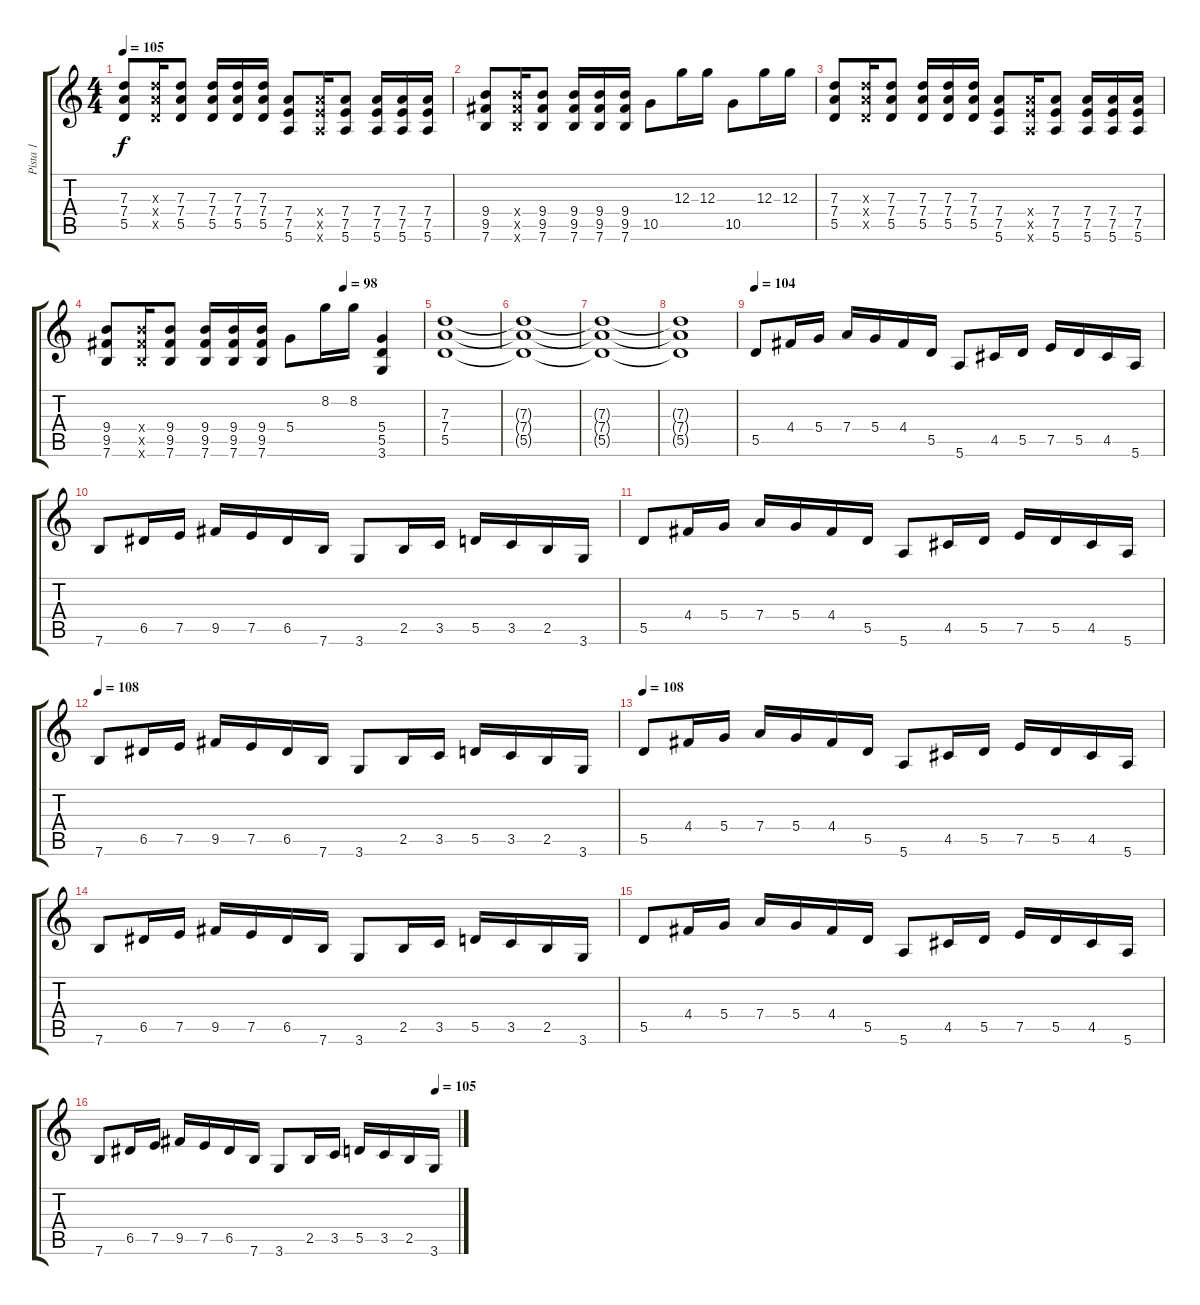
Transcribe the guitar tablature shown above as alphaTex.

\track ("Pista 1" "Pista 1") {instrument distortionguitar}
\staff {score tabs}
\tuning (E4 B3 G3 D3 A2 E2) {hide}
\ts (4 4)
\tempo 105
\clef g2
\ks c
(7.3 7.4 5.5).8{dy f} (7.3{x} 7.4{x} 5.5{x}).16 (7.3 7.4 5.5).8 (7.3 7.4 5.5).16 (7.3 7.4 5.5).16 (7.3 7.4 5.5).16 (7.4 7.5 5.6).8 (7.4{x} 7.5{x} 5.6{x}).16 (7.4 7.5 5.6).8 (7.4 7.5 5.6).16 (7.4 7.5 5.6).16 (7.4 7.5 5.6).16 |
(9.4 9.5 7.6).8 (9.4{x} 9.5{x} 7.6{x}).16 (9.4 9.5 7.6).8 (9.4 9.5 7.6).16 (9.4 9.5 7.6).16 (9.4 9.5 7.6).16 10.5.8 12.3.16 12.3.16 10.5.8 12.3.16 12.3.16 |
(7.3 7.4 5.5).8 (7.3{x} 7.4{x} 5.5{x}).16 (7.3 7.4 5.5).8 (7.3 7.4 5.5).16 (7.3 7.4 5.5).16 (7.3 7.4 5.5).16 (7.4 7.5 5.6).8 (7.4{x} 7.5{x} 5.6{x}).16 (7.4 7.5 5.6).8 (7.4 7.5 5.6).16 (7.4 7.5 5.6).16 (7.4 7.5 5.6).16 |
\tempo (98 0.75)
(9.4 9.5 7.6).8 (9.4{x} 9.5{x} 7.6{x}).16 (9.4 9.5 7.6).8 (9.4 9.5 7.6).16 (9.4 9.5 7.6).16 (9.4 9.5 7.6).16 5.4.8 8.2.16 8.2.16 (5.4 5.5 3.6).4 |
(7.3 7.4 5.5).1 |
(7.3{t} 7.4{t} 5.5{t}).1 |
(7.3{t} 7.4{t} 5.5{t}).1 |
(7.3{t} 7.4{t} 5.5{t}).1 |
\tempo 104
5.5.8 4.4.16 5.4.16 7.4.16 5.4.16 4.4.16 5.5.16 5.6.8 4.5.16 5.5.16 7.5.16 5.5.16 4.5.16 5.6.16 |
7.6.8 6.5.16 7.5.16 9.5.16 7.5.16 6.5.16 7.6.16 3.6.8 2.5.16 3.5.16 5.5.16 3.5.16 2.5.16 3.6.16 |
5.5.8 4.4.16 5.4.16 7.4.16 5.4.16 4.4.16 5.5.16 5.6.8 4.5.16 5.5.16 7.5.16 5.5.16 4.5.16 5.6.16 |
\tempo 108
7.6.8 6.5.16 7.5.16 9.5.16 7.5.16 6.5.16 7.6.16 3.6.8 2.5.16 3.5.16 5.5.16 3.5.16 2.5.16 3.6.16 |
\tempo 108
5.5.8 4.4.16 5.4.16 7.4.16 5.4.16 4.4.16 5.5.16 5.6.8 4.5.16 5.5.16 7.5.16 5.5.16 4.5.16 5.6.16 |
7.6.8 6.5.16 7.5.16 9.5.16 7.5.16 6.5.16 7.6.16 3.6.8 2.5.16 3.5.16 5.5.16 3.5.16 2.5.16 3.6.16 |
5.5.8 4.4.16 5.4.16 7.4.16 5.4.16 4.4.16 5.5.16 5.6.8 4.5.16 5.5.16 7.5.16 5.5.16 4.5.16 5.6.16 |
\tempo (105 0.9375)
7.6.8 6.5.16 7.5.16 9.5.16 7.5.16 6.5.16 7.6.16 3.6.8 2.5.16 3.5.16 5.5.16 3.5.16 2.5.16 3.6.16
